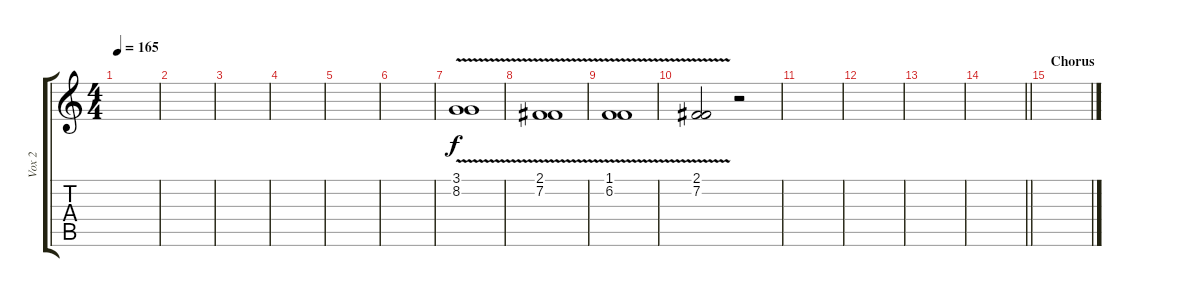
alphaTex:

\track ("Vox 2" "Vox 2") {instrument altosax}
\staff {score tabs}
\tuning (E4 B3 G3 D3 A2 E2) {hide}
\ts (4 4)
\tempo 165
\clef g2
\ks c
|
|
|
|
|
|
(3.1 8.2{v}).1 |
(2.1 7.2{v}).1 |
(1.1 6.2{v}).1 |
(2.1 7.2{v}).2 r.2 |
|
|
|
\barLineRight lightlight
|
\section ("" "Chorus")
